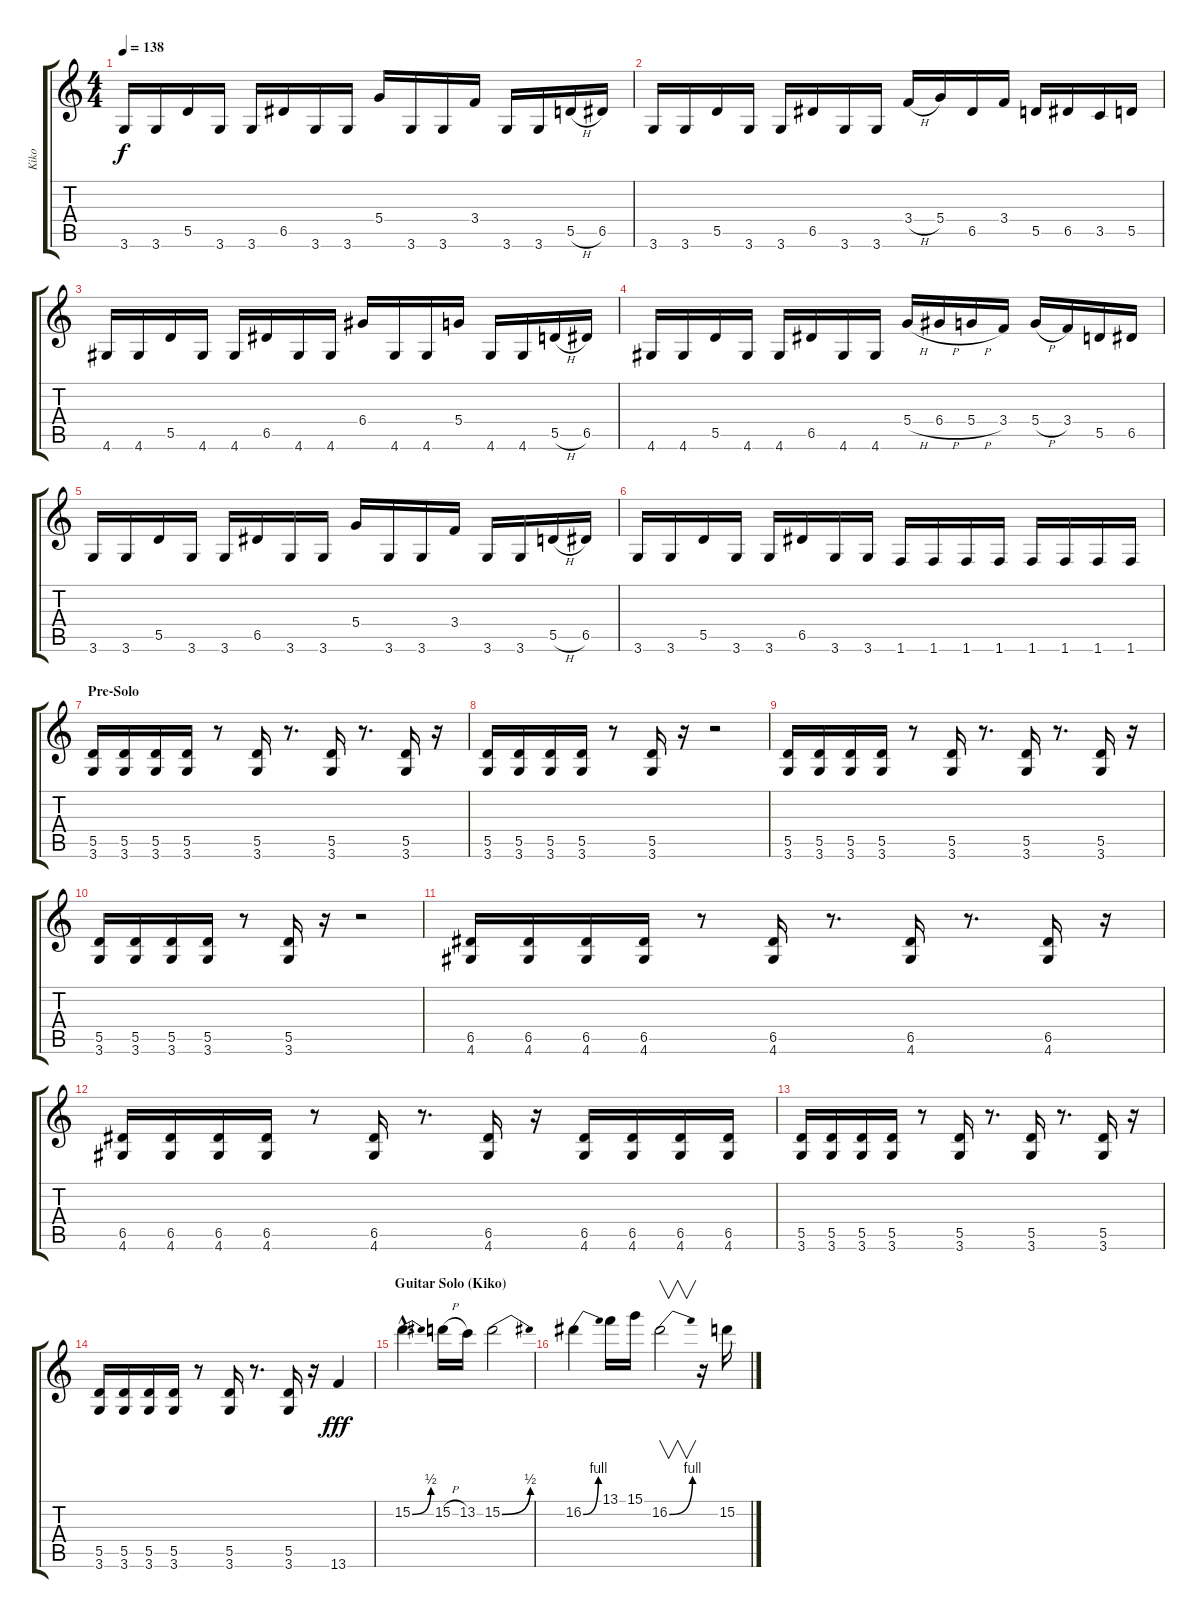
\track ("Kiko" "Kiko") {instrument distortionguitar}
\staff {score tabs}
\tuning (E4 B3 G3 D3 A2 E2) {hide}
\ts (4 4)
\tempo 138
\clef g2
\ks c
3.6.16{dy f} 3.6.16 5.5.16 3.6.16 3.6.16 6.5.16 3.6.16 3.6.16 5.4.16 3.6.16 3.6.16 3.4.16 3.6.16 3.6.16 5.5{h}.16 6.5.16 |
3.6.16 3.6.16 5.5.16 3.6.16 3.6.16 6.5.16 3.6.16 3.6.16 3.4{h}.16 5.4.16 6.5.16 3.4.16 5.5.16 6.5.16 3.5.16 5.5.16 |
4.6.16 4.6.16 5.5.16 4.6.16 4.6.16 6.5.16 4.6.16 4.6.16 6.4.16 4.6.16 4.6.16 5.4.16 4.6.16 4.6.16 5.5{h}.16 6.5.16 |
4.6.16 4.6.16 5.5.16 4.6.16 4.6.16 6.5.16 4.6.16 4.6.16 5.4{h}.16 6.4{h}.16 5.4{h}.16 3.4.16 5.4{h}.16 3.4.16 5.5.16 6.5.16 |
3.6.16 3.6.16 5.5.16 3.6.16 3.6.16 6.5.16 3.6.16 3.6.16 5.4.16 3.6.16 3.6.16 3.4.16 3.6.16 3.6.16 5.5{h}.16 6.5.16 |
3.6.16 3.6.16 5.5.16 3.6.16 3.6.16 6.5.16 3.6.16 3.6.16 1.6.16 1.6.16 1.6.16 1.6.16 1.6.16 1.6.16 1.6.16 1.6.16 |
\section ("" "Pre-Solo")
(5.5 3.6).16 (5.5 3.6).16 (5.5 3.6).16 (5.5 3.6).16 r.8 (5.5 3.6).16 r.8{d} (5.5 3.6).16 r.8{d} (5.5 3.6).16 r.16 |
(5.5 3.6).16 (5.5 3.6).16 (5.5 3.6).16 (5.5 3.6).16 r.8 (5.5 3.6).16 r.16 r.2 |
(5.5 3.6).16 (5.5 3.6).16 (5.5 3.6).16 (5.5 3.6).16 r.8 (5.5 3.6).16 r.8{d} (5.5 3.6).16 r.8{d} (5.5 3.6).16 r.16 |
(5.5 3.6).16 (5.5 3.6).16 (5.5 3.6).16 (5.5 3.6).16 r.8 (5.5 3.6).16 r.16 r.2 |
(6.5 4.6).16 (6.5 4.6).16 (6.5 4.6).16 (6.5 4.6).16 r.8 (6.5 4.6).16 r.8{d} (6.5 4.6).16 r.8{d} (6.5 4.6).16 r.16 |
(6.5 4.6).16 (6.5 4.6).16 (6.5 4.6).16 (6.5 4.6).16 r.8 (6.5 4.6).16 r.8{d} (6.5 4.6).16 r.16 (6.5 4.6).16 (6.5 4.6).16 (6.5 4.6).16 (6.5 4.6).16 |
(5.5 3.6).16 (5.5 3.6).16 (5.5 3.6).16 (5.5 3.6).16 r.8 (5.5 3.6).16 r.8{d} (5.5 3.6).16 r.8{d} (5.5 3.6).16 r.16 |
(5.5 3.6).16 (5.5 3.6).16 (5.5 3.6).16 (5.5 3.6).16 r.8 (5.5 3.6).16 r.8{d} (5.5 3.6).16 r.16 13.6.4{dy fff} |
\section ("" "Guitar Solo (Kiko)")
15.2{be (bend 0 0 60 2) hac}.4{d} 15.2{h}.16 13.2.16 15.2{be (bend 0 0 60 2)}.2 |
16.2{be (bend 0 0 60 4)}.4 13.1.16 15.1.16 16.2{be (bend 0 0 60 4)}.2{v} r.16 15.2.16
